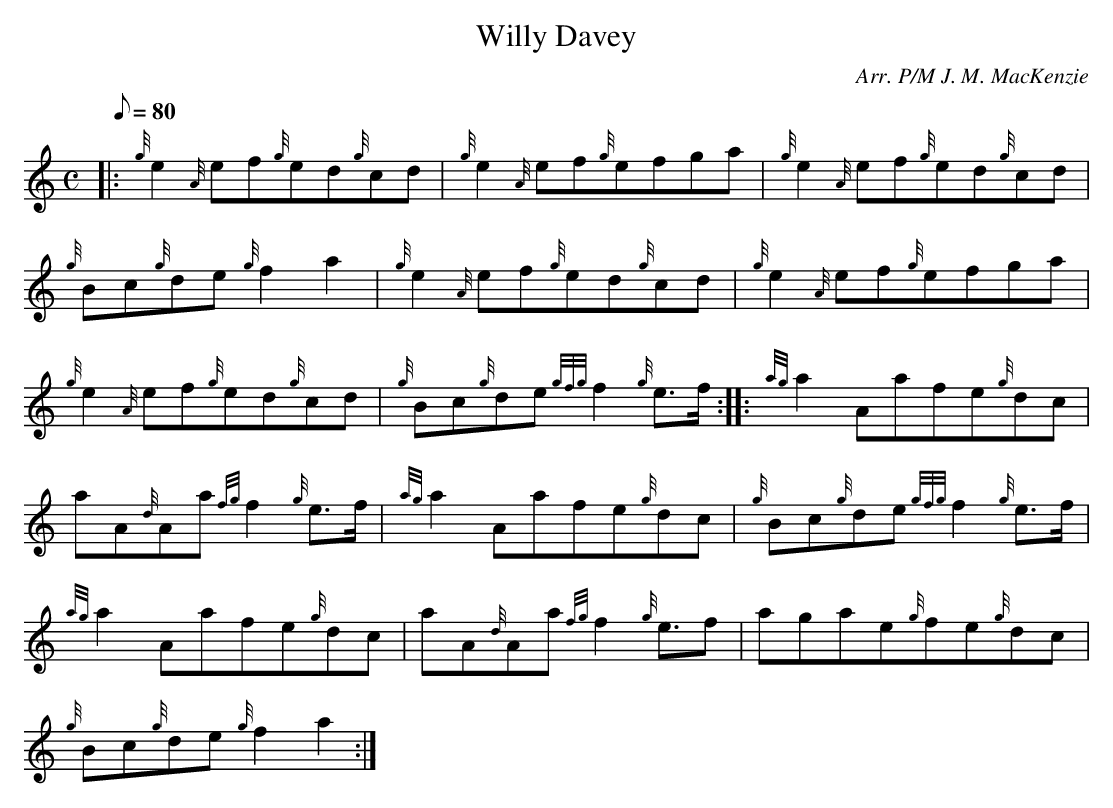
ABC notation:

X:1
T:Willy Davey
M:C
L:1/8
Q:80
C:Arr. P/M J. M. MacKenzie
K:HP
|: {g}e2{A}ef{g}ed{g}cd|
{g}e2{A}ef{g}efga|
{g}e2{A}ef{g}ed{g}cd|  !
{g}Bc{g}de{g}f2a2|
{g}e2{A}ef{g}ed{g}cd|
{g}e2{A}ef{g}efga|  !
{g}e2{A}ef{g}ed{g}cd|
{g}Bc{g}de{gfg}f2{g}e3/2f/2:| |:
{ag}a2Aafe{g}dc|  !
aA{d}Aa{fg}f2{g}e3/2f/2|
{ag}a2Aafe{g}dc|
{g}Bc{g}de{gfg}f2{g}e3/2f/2|  !
{ag}a2Aafe{g}dc|
aA{d}Aa{fg}f2{g}e3/2f|
agae{g}fe{g}dc|  !
{g}Bc{g}de{g}f2a2:|

